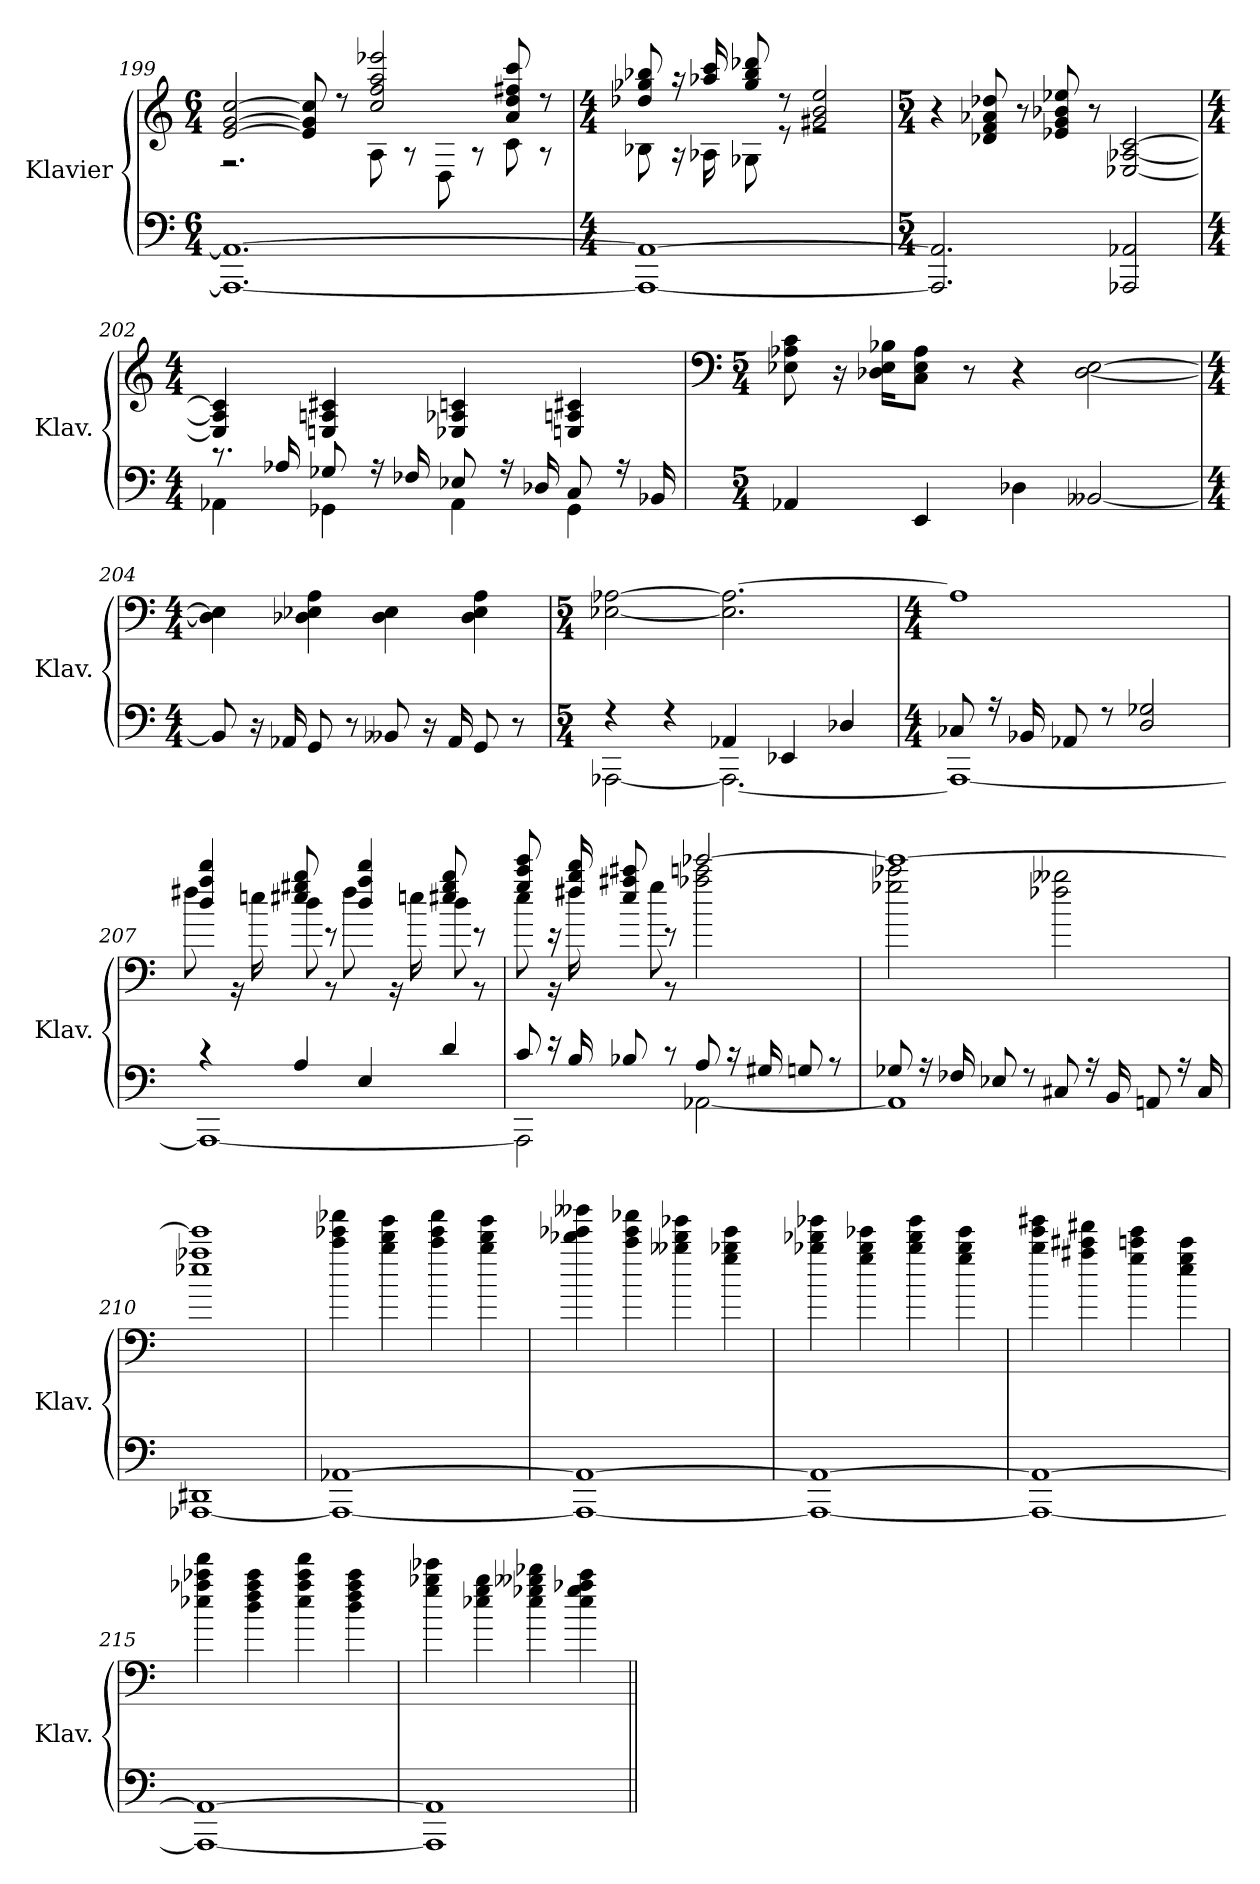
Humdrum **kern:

**kern	**kern
*part1	*part1
*staff2	*staff1
*I"Klavier	*
*I'Klav.	*
*clefF4	*clefG2
*k[]	*k[]
*M6/4	*M6/4
=199	=199
*	*^
1.AAA-_ 1.AA-_	[2e/ [2g/ [2cc/	2.r
.	8e/] 8g/] 8cc/]	.
.	8r	.
.	2cc/ 2ff/ 2aa/ 2eee-X/	8A\
.	.	8r
.	.	8D\
.	.	8r
.	8a/ 8dd/ 8ff#X/ 8ccc/	8c\
.	8r	8r
=200	=200	=200
*M4/4	*M4/4	*
1AAA-_ 1AA-_	8dd-X/ 8gg-X/ 8bb-X/	8B-X\
.	16r	16r
.	16aa-X/ 16ccc/	16A-X\
.	8gg-/ 8bb-/ 8ddd-X/	8G-X\
.	8r	8re
.	2g#X/ 2b/ 2ee/	2re
*	*v	*v
=201	=201
*M5/4	*M5/4
2.AAA-/] 2.AA-/]	4r
.	8d-X/ 8f/ 8a-X/ 8dd-X/
.	8r
.	8e-X/ 8g/ 8b-X/ 8ee-X/
.	8r
2AAA-X/ 2AA-X/	[2E-X/ [2A-X/ [2c/
!!LO:PB:g=z
=202	=202
*M4/4	*M4/4
*^	*
8.r	4AA-X\	4E-/] 4A-/] 4c/]
16A-X/	.	.
8G-X/	4GG-X\	4En/ 4An/ 4c#X/
16r	.	.
16F-X/	.	.
8E-X/	4AA-\	4E-X/ 4A-X/ 4cn/
16r	.	.
16D-X/	.	.
8C/	4GG-\	4En/ 4An/ 4c#X/
16r	.	.
16BB-X/	.	.
*v	*v	*
=203	=203
*	*clefF4
*M5/4	*M5/4
4AA-X/	8E-X\ 8A-X\ 8c\
.	16r
.	16D-X\ 16E-\ 16B-X\KL
4EE/	8C\ 8E-\ 8A-\J
.	8r
4D-X\	4r
[2BB--X/	[2D-\ [2E-\
=204	=204
*M4/4	*M4/4
8BB--/]	4D-\] 4E-\]
16r	.
16AA-X/	.
8GG/	4D-X\ 4E-X\ 4A\
8r	.
8BB--X/	4D-\ 4E-\
16r	.
16AA-/	.
8GG/	4D-\ 4E-\ 4A\
8r	.
=205	=205
*M5/4	*M5/4
*^	*
4r	[2AAA-X\	[2E-X\ [2A-X\
4r	.	.
4AA-X/	2.AAA-\_	2.E-\] 2.A-\_
4EE-X/	.	.
4D-X/	.	.
!!LO:LB:g=z
=206	=206	=206
*M4/4	*	*M4/4
8C-X/	1AAA-_	1A-]
16r	.	.
16BB-X/	.	.
8AA-X/	.	.
8r	.	.
2D/ 2G-X/	.	.
=207	=207	=207
*	*	*^
4r	1AAA-_	4dd/ 4aa/ 4ddd/	8ff#X\
.	.	.	16r
.	.	.	16een\
4A/	.	8ee#X/ 8gg#X/ 8bb/	8dd\
.	.	8r	8r
4E/	.	4dd/ 4aa/ 4ddd/	8ff#\
.	.	.	16r
.	.	.	16een\
4d/	.	8ee#X/ 8gg#/ 8bb/	8dd\
.	.	8r	8r
=208	=208	=208	=208
8c/	2AAA-\]	8gg/ 8ccc/ 8eee/	8ee\
16r	.	16r	16r
16B/	.	16ff#X/ 16bb/ 16ddd/	16ff#\
8B-X/	.	8ee/ 8aa#X/ 8ccc#X/	8gg\
8r	.	8r	8r
8A/	[2AA-X\	[2eee-X/	2aa-X\ 2cccn\
16r	.	.	.
16G#X/	.	.	.
8Gn/	.	.	.
8r	.	.	.
=209	=209	=209	=209
8G-X/	1AA-]	1eee-_	2gg-X\ 2ccc-X\
16r	.	.	.
16F-X/	.	.	.
8E-X/	.	.	.
8r	.	.	.
8C#X/	.	.	2ff-X\ 2bb--X\
16r	.	.	.
16BB/	.	.	.
8AAn/	.	.	.
16r	.	.	.
16C#/	.	.	.
*v	*v	*	*
!!LO:LB:g=z	!!
=210	=210	=210
[1AAA-X 1DD#X	1eee-]	1ee-X 1aa-X
*	*v	*v
=211	=211
1AAA-_ [1AA-X	4ccc\ 4eee-X\ 4aaa-X\
.	4bb\ 4ddd\ 4ggg\
.	4ccc\ 4eee-\ 4aaa-\
.	4bb\ 4ddd\ 4ggg\
=212	=212
1AAA-_ 1AA-_	4ddd-X\ 4eee-X\ 4bbb--X\
.	4ccc\ 4eee-\ 4aaa-X\
.	4bb--X\ 4ddd-\ 4ggg-X\
.	4gg\ 4bb-X\ 4eee-\
=213	=213
1AAA-_ 1AA-_	4bb-X\ 4ddd-X\ 4ggg-X\
.	4gg\ 4bb-\ 4eee-X\
.	4bb-\ 4ddd-\ 4ggg-\
.	4gg\ 4bb-\ 4eee-\
=214	=214
1AAA-_ 1AA-_	4bb\ 4eee\ 4ggg#X\
.	4aa#X\ 4ccc#X\ 4fff#X\
.	4gg\ 4cccn\ 4eee\
.	4ee\ 4gg\ 4ccc\
=215	=215
1AAA-_ 1AA-_	4ee-X\ 4aa-X\ 4ccc-X\ 4fff\
.	4dd\ 4ff\ 4aa-\ 4ccc-\
.	4ee-\ 4aa-\ 4ccc-\ 4fff\
.	4dd\ 4ff\ 4aa-\ 4ccc-\
=216	=216
1AAA-] 1AA-]	4gg\ 4bb-X\ 4eee-X\
.	4ee-X\ 4gg\ 4bb-\
.	4ee-\ 4gg-X\ 4bb--X\ 4ddd-X\
.	4ee-\ 4gg-\ 4aa-X\ 4ccc\
=||	=||
*-	*-
